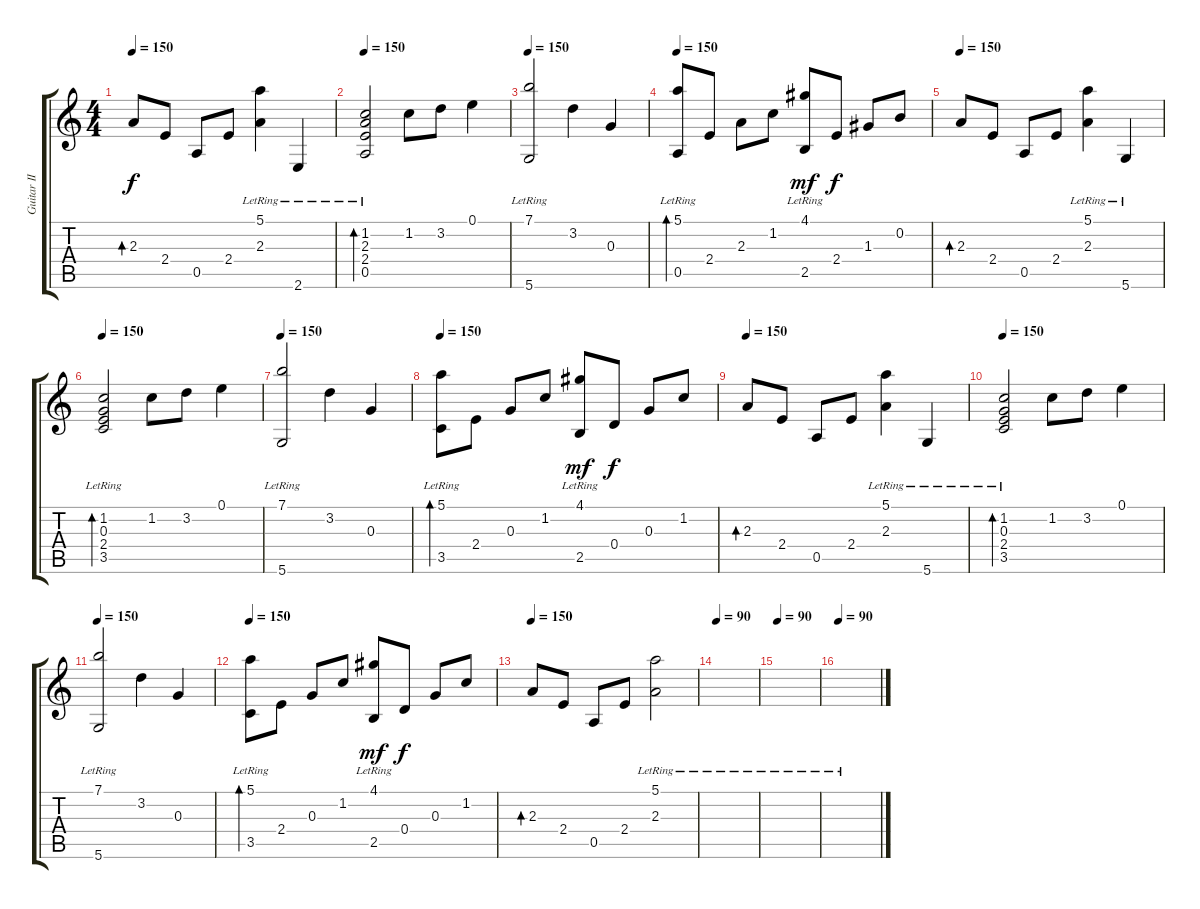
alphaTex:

\track ("Guitar II" "Guitar II") {instrument acousticguitarsteel}
\staff {score tabs}
\tuning (E4 B3 G3 D3 A2 D2) {hide}
\ts (4 4)
\tempo 150
\clef g2
\ks c
2.3.8{bd 120 dy f} 2.4.8 0.5.8 2.4.8 (5.1{lr} 2.3{lr}).4 2.6{lr}.4 |
\tempo 150
(1.2 2.3{lr} 2.4{lr} 0.5{lr}).2{bd 240} 1.2.8 3.2.8 0.1.4 |
\tempo 150
(7.1 5.6{lr}).2 3.2.4 0.3.4 |
\tempo 150
(5.1{lr} 0.5).8{bd 120} 2.4.8 2.3.8 1.2.8 (4.1{lr} 2.5).8{dy mf} 2.4.8{dy f} 1.3.8 0.2.8 |
\tempo 150
2.3.8{bd 120} 2.4.8 0.5.8 2.4.8 (5.1{lr} 2.3{lr}).4 5.6{lr}.4 |
\tempo 150
(1.2 0.3{lr} 2.4{lr} 3.5{lr}).2{bd 240} 1.2.8 3.2.8 0.1.4 |
\tempo 150
(7.1 5.6{lr}).2 3.2.4 0.3.4 |
\tempo 150
(5.1{lr} 3.5).8{bd 120} 2.4.8 0.3.8 1.2.8 (4.1{lr} 2.5).8{dy mf} 0.4.8{dy f} 0.3.8 1.2.8 |
\tempo 150
2.3.8{bd 120} 2.4.8 0.5.8 2.4.8 (5.1{lr} 2.3).4 5.6{lr}.4 |
\tempo 150
(1.2 0.3{lr} 2.4{lr} 3.5{lr}).2{bd 240} 1.2.8 3.2.8 0.1.4 |
\tempo 150
(7.1 5.6{lr}).2 3.2.4 0.3.4 |
\tempo 150
(5.1{lr} 3.5).8{bd 120} 2.4.8 0.3.8 1.2.8 (4.1{lr} 2.5).8{dy mf} 0.4.8{dy f} 0.3.8 1.2.8 |
\tempo 150
2.3.8{bd 120} 2.4.8 0.5.8 2.4.8 (5.1{lr} 2.3{lr}).2{volume 11} |
\tempo 90
|
\tempo 90
|
\tempo 90
